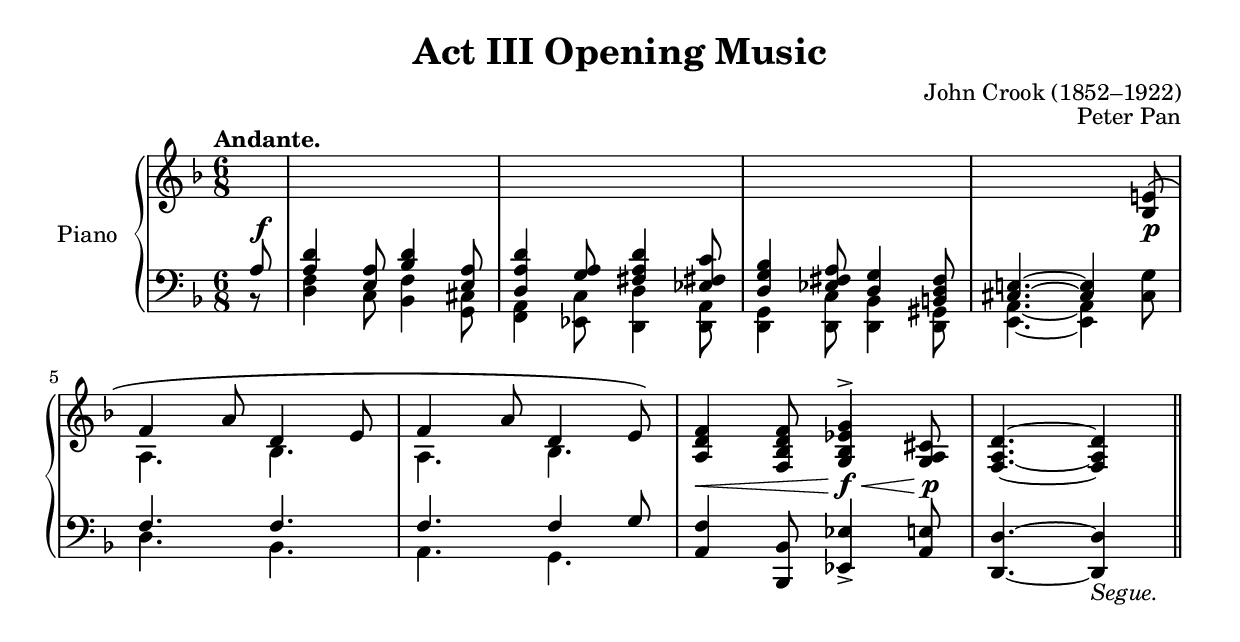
\version "2.19.52"
\language "english"
\include "Peter_Pan.ily"

\include "articulate.ly"

\header {
  title = "Act III Opening Music"
% style = "Incidental"
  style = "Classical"
}

\tagGroup #'(midi-only score-only)


dynamics = {
  \set Score.tempoHideNote = ##t

  \time 6/8
  \tempo "Andante." 4 = 96

  \partial 8
			s8\f	|
	s2.*3			|
	s4.	s4	%…

			s8\p	|
	s2.*2			|
	s4.\<	s4\f\<	s8\p	|
	s4.	s4	%…
  \bar "||"
}

upper = \relative c' {
  \clef treble

  \key d \minor
  \change Staff = "lower"
  \voiceOne
							a8		|
	<a d>4		<e a>8		<bf' d>4	<e, a>8		|
	<d a' d>4	<g a>8		<fs a d>4	<ef fs! c'>8	|
	<d g bf>4	<ef fs a>8	<d g>4		<b d fs>8	|
	<cs e!>4.~			q4		%…

  \change Staff = "upper"
  \oneVoice
							<bf' e!>8^\(	|
  << {
    \voiceOne
	f'4		a8		d,4		e8		|
	f4		a8		d,4		e8\)		|
  } \new Voice {
    \voiceTwo
	a,4.				bf				|
	a4.				bf				|
  } >>
  \oneVoice
	<a d f>4	<f bf d f>8	<g bf ef g>4^>	<g a cs>8	|
	<f a d>4.~			q4		%…
}

lower = \relative c {
  \clef bass

  \key d \minor
							r8		|
  \voiceTwo
	<d f>4		c8		<bf f'>4	<g cs>8		|
	<f a>4		<ef c'>8	<d d'>4		<d a'>8		|
	<d g>4		<d c'>8		<d bf'>4	<d gs>8		|
	<e a>4.~			q4		%…

  \oneVoice
							<cs' g'>8	|
  << {
	f4.				f				|
	f				f4		g8		|
  } \\ {
	d4.				bf				|
	a				g				|
  } >>
	<a f'>4		<bf, bf'>8	<ef ef'>4->	<a e'>8		|
	<d, d'>4.~			q4		%…

  _\markup \italic "Segue."
}


\score {
  \new PianoStaff
    \with {
      instrumentName = #"Piano"
    }
  \keepWithTag #'score-only
  <<
    \new Staff = "upper" \upper
    \new Dynamics = "dynamics" \dynamics
    \new Staff = "lower" \lower
  >>
  \layout {}
}

\score {
  \new PianoStaff
    \with {
      midiInstrument = #"acoustic grand"
    }
  \keepWithTag #'midi-only
  <<
    \new Staff = "upper"
    \articulate
    \unfoldRepeats
    <<
      \upper
      \dynamics
    >>
    \new Staff = "lower"
    \articulate
    \unfoldRepeats
    <<
      \lower
      \dynamics
    >>
  >>
  \midi {}
  % \layout {}
}
